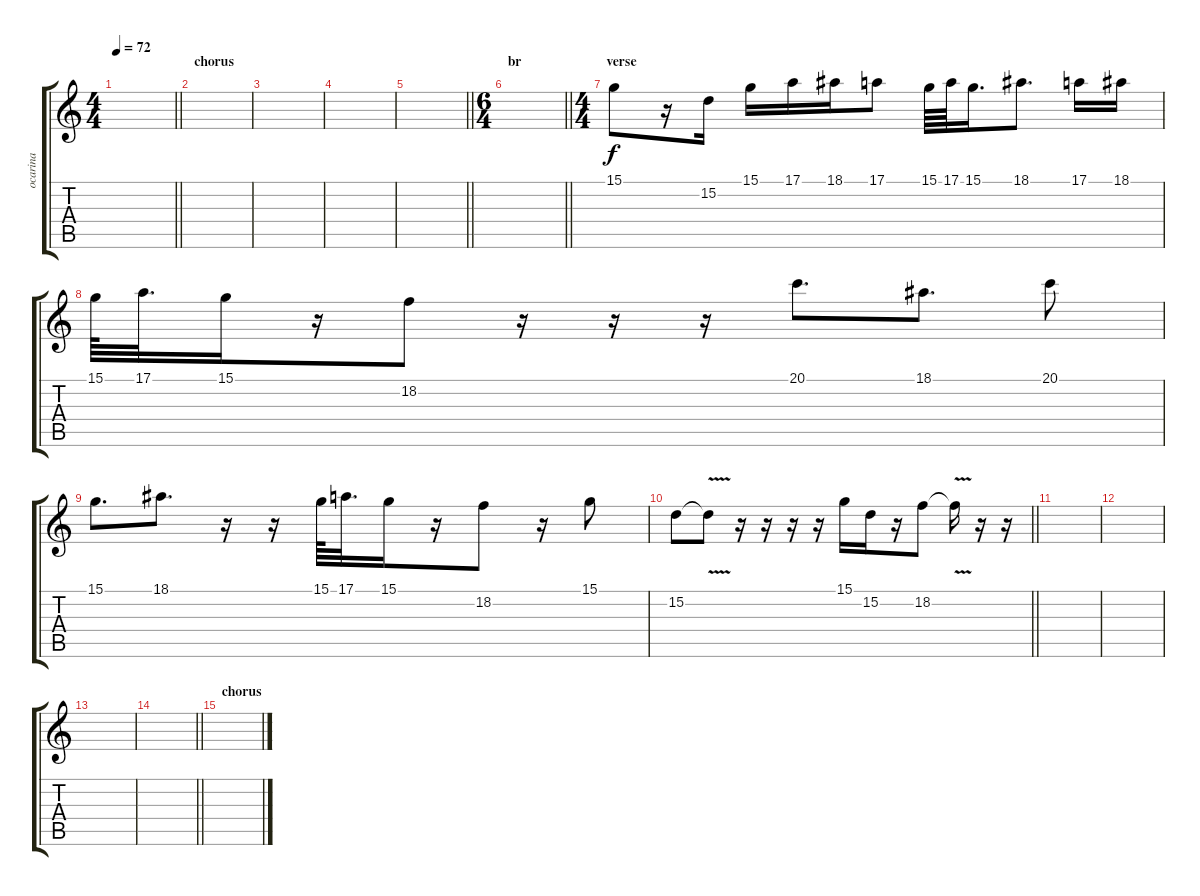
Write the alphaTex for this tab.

\track ("ocarina" "ocarina") {instrument ocarina}
\staff {score tabs}
\tuning (E4 B3 G3 D3 A2 E2) {hide}
\ts (4 4)
\tempo 72
\clef g2
\barLineRight lightlight
\ks c
|
\section ("" "chorus")
|
|
|
\barLineRight lightlight
|
\ts (6 4)
\section ("" "br")
\barLineRight lightlight
|
\ts (4 4)
\section ("" "verse")
15.1.8 r.16 15.2.16 15.1.16 17.1.16 18.1.16 17.1.8 15.1.64 17.1.64 15.1.16{d} 18.1.8{d} 17.1.16 18.1.16 |
15.1.64 17.1.32{d} 15.1.16 r.16 18.2.8 r.16 r.16 r.16 20.1.8{d} 18.1.8{d} 20.1.8 |
15.1.8{d} 18.1.8{d} r.16 r.16 15.1.64 17.1.32{d} 15.1.16 r.16 18.2.8 r.16 15.1.8 |
\barLineRight lightlight
15.2.8 15.2{v t}.8 r.16 r.16 r.16 r.16 15.1.16 15.2.16 r.16 18.2.8 18.2{v t}.16 r.16 r.16 |
\section ("" "")
|
|
|
\barLineRight lightlight
|
\section ("" "chorus")
